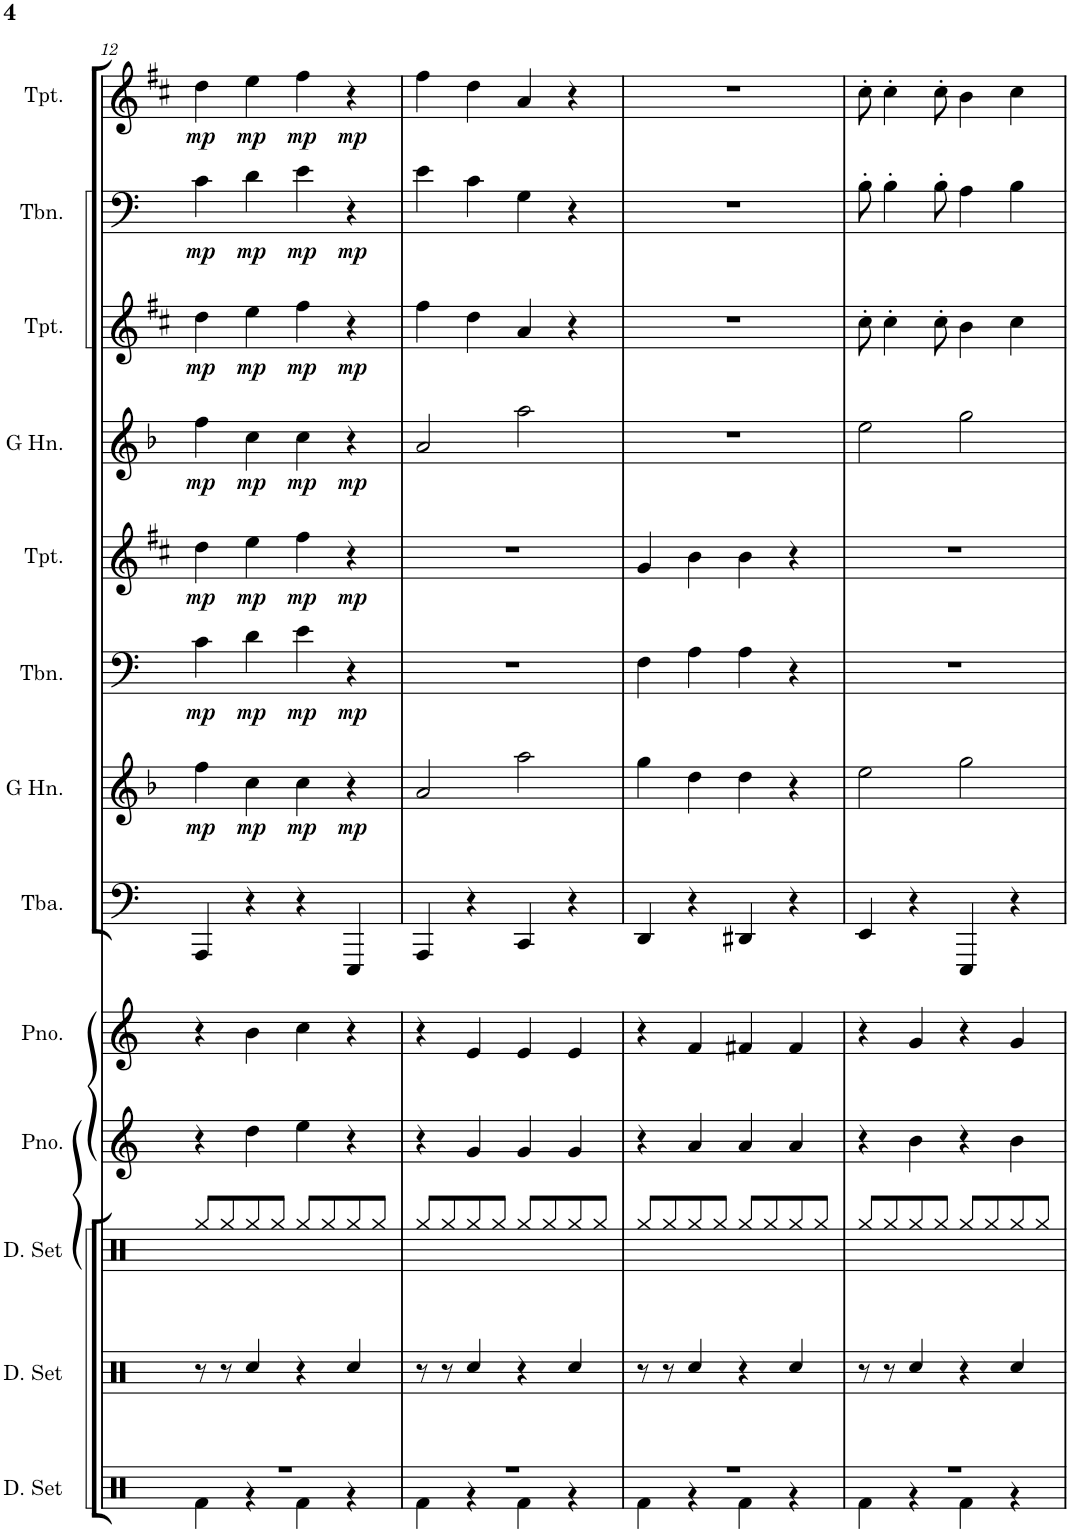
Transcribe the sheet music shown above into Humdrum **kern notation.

**kern	**kern	**kern	**kern	**kern	**kern	**kern	**dynam	**kern	**dynam	**kern	**dynam	**kern	**dynam	**kern	**dynam	**kern	**dynam	**kern	**dynam
*part13	*part12	*part11	*part10	*part9	*part8	*part7	*part7	*part6	*part6	*part5	*part5	*part4	*part4	*part3	*part3	*part2	*part2	*part1	*part1
*staff13	*staff12	*staff11	*staff10	*staff9	*staff8	*staff7	*staff7	*staff6	*staff6	*staff5	*staff5	*staff4	*staff4	*staff3	*staff3	*staff2	*staff2	*staff1	*staff1
*I"ドラムセット	*I"ドラムセット	*I"ドラムセット	*I"ピアノ	*I"ピアノ	*I"テューバ	*I"G ホルン	*	*I"トロンボーン	*	*I"トランペット	*	*I"G ホルン	*	*I"トランペット	*	*I"トロンボーン	*	*I"トランペット	*
!!LO:PB:g=z
*clefX	*clefX	*clefX	*clefG2	*clefG2	*clefF4	*clefG2	*	*clefF4	*	*clefG2	*	*clefG2	*	*clefG2	*	*clefF4	*	*clefG2	*
*	*	*	*	*	*	*Trd3c5	*	*	*	*Trd1c2	*	*Trd3c5	*	*Trd1c2	*	*	*	*Trd1c2	*
*k[]	*k[]	*k[]	*k[]	*k[]	*k[]	*k[b-]	*	*k[]	*	*k[f#c#]	*	*k[b-]	*	*k[f#c#]	*	*k[]	*	*k[f#c#]	*
*M4/4	*M4/4	*M4/4	*M4/4	*M4/4	*M4/4	*M4/4	*	*M4/4	*	*M4/4	*	*M4/4	*	*M4/4	*	*M4/4	*	*M4/4	*
=12	=12	=12	=12	=12	=12	=12	=12	=12	=12	=12	=12	=12	=12	=12	=12	=12	=12	=12	=12
*^	*	*	*	*	*	*	*	*	*	*	*	*	*	*	*	*	*	*	*
!	!	!	!	!	!	!	!	!LO:DY:b	!	!LO:DY:b	!	!LO:DY:b	!	!LO:DY:b	!	!LO:DY:b	!	!LO:DY:b	!	!LO:DY:b
1r	4Rf\	8r	8Rgg/L	4r	4r	4AAA/	4ff\	mp	4c\	mp	4dd\	mp	4ff\	mp	4dd\	mp	4c\	mp	4dd\	mp
.	.	8r	8Rgg/	.	.	.	.	.	.	.	.	.	.	.	.	.	.	.	.	.
!	!	!	!	!	!	!	!	!LO:DY:b	!	!LO:DY:b	!	!LO:DY:b	!	!LO:DY:b	!	!LO:DY:b	!	!LO:DY:b	!	!LO:DY:b
.	4r	4Rcc/	8Rgg/	4dd\	4b\	4r	4cc\	mp	4d\	mp	4ee\	mp	4cc\	mp	4ee\	mp	4d\	mp	4ee\	mp
.	.	.	8Rgg/J	.	.	.	.	.	.	.	.	.	.	.	.	.	.	.	.	.
!	!	!	!	!	!	!	!	!LO:DY:b	!	!LO:DY:b	!	!LO:DY:b	!	!LO:DY:b	!	!LO:DY:b	!	!LO:DY:b	!	!LO:DY:b
.	4Rf\	4r	8Rgg/L	4ee\	4cc\	4r	4cc\	mp	4e\	mp	4ff#\	mp	4cc\	mp	4ff#\	mp	4e\	mp	4ff#\	mp
.	.	.	8Rgg/	.	.	.	.	.	.	.	.	.	.	.	.	.	.	.	.	.
!	!	!	!	!	!	!	!	!LO:DY:b	!	!LO:DY:b	!	!LO:DY:b	!	!LO:DY:b	!	!LO:DY:b	!	!LO:DY:b	!	!LO:DY:b
.	4r	4Rcc/	8Rgg/	4r	4r	4EEE/	4r	mp	4r	mp	4r	mp	4r	mp	4r	mp	4r	mp	4r	mp
.	.	.	8Rgg/J	.	.	.	.	.	.	.	.	.	.	.	.	.	.	.	.	.
=13	=13	=13	=13	=13	=13	=13	=13	=13	=13	=13	=13	=13	=13	=13	=13	=13	=13	=13	=13	=13
1r	4Rf\	8r	8Rgg/L	4r	4r	4AAA/	2a/	.	1r	.	1r	.	2a/	.	4ff#\	.	4e\	.	4ff#\	.
.	.	8r	8Rgg/	.	.	.	.	.	.	.	.	.	.	.	.	.	.	.	.	.
.	4r	4Rcc/	8Rgg/	4g/	4e/	4r	.	.	.	.	.	.	.	.	4dd\	.	4c\	.	4dd\	.
.	.	.	8Rgg/J	.	.	.	.	.	.	.	.	.	.	.	.	.	.	.	.	.
.	4Rf\	4r	8Rgg/L	4g/	4e/	4CC/	2aa\	.	.	.	.	.	2aa\	.	4a/	.	4G\	.	4a/	.
.	.	.	8Rgg/	.	.	.	.	.	.	.	.	.	.	.	.	.	.	.	.	.
.	4r	4Rcc/	8Rgg/	4g/	4e/	4r	.	.	.	.	.	.	.	.	4r	.	4r	.	4r	.
.	.	.	8Rgg/J	.	.	.	.	.	.	.	.	.	.	.	.	.	.	.	.	.
=14	=14	=14	=14	=14	=14	=14	=14	=14	=14	=14	=14	=14	=14	=14	=14	=14	=14	=14	=14	=14
1r	4Rf\	8r	8Rgg/L	4r	4r	4DD/	4gg\	.	4F\	.	4g/	.	1r	.	1r	.	1r	.	1r	.
.	.	8r	8Rgg/	.	.	.	.	.	.	.	.	.	.	.	.	.	.	.	.	.
.	4r	4Rcc/	8Rgg/	4a/	4f/	4r	4dd\	.	4A\	.	4b\	.	.	.	.	.	.	.	.	.
.	.	.	8Rgg/J	.	.	.	.	.	.	.	.	.	.	.	.	.	.	.	.	.
.	4Rf\	4r	8Rgg/L	4a/	4f#X/	4DD#X/	4dd\	.	4A\	.	4b\	.	.	.	.	.	.	.	.	.
.	.	.	8Rgg/	.	.	.	.	.	.	.	.	.	.	.	.	.	.	.	.	.
.	4r	4Rcc/	8Rgg/	4a/	4f#/	4r	4r	.	4r	.	4r	.	.	.	.	.	.	.	.	.
.	.	.	8Rgg/J	.	.	.	.	.	.	.	.	.	.	.	.	.	.	.	.	.
=15	=15	=15	=15	=15	=15	=15	=15	=15	=15	=15	=15	=15	=15	=15	=15	=15	=15	=15	=15	=15
1r	4Rf\	8r	8Rgg/L	4r	4r	4EE/	2ee\	.	1r	.	1r	.	2ee\	.	8cc#'\	.	8B'\	.	8cc#'\	.
.	.	8r	8Rgg/	.	.	.	.	.	.	.	.	.	.	.	4cc#'\	.	4B'\	.	4cc#'\	.
.	4r	4Rcc/	8Rgg/	4b\	4g/	4r	.	.	.	.	.	.	.	.	.	.	.	.	.	.
.	.	.	8Rgg/J	.	.	.	.	.	.	.	.	.	.	.	8cc#'\	.	8B'\	.	8cc#'\	.
.	4Rf\	4r	8Rgg/L	4r	4r	4EEE/	2gg\	.	.	.	.	.	2gg\	.	4b\	.	4A\	.	4b\	.
.	.	.	8Rgg/	.	.	.	.	.	.	.	.	.	.	.	.	.	.	.	.	.
.	4r	4Rcc/	8Rgg/	4b\	4g/	4r	.	.	.	.	.	.	.	.	4cc#\	.	4B\	.	4cc#\	.
.	.	.	8Rgg/J	.	.	.	.	.	.	.	.	.	.	.	.	.	.	.	.	.
*v	*v	*	*	*	*	*	*	*	*	*	*	*	*	*	*	*	*	*	*	*
=	=	=	=	=	=	=	=	=	=	=	=	=	=	=	=	=	=	=	=
*-	*-	*-	*-	*-	*-	*-	*-	*-	*-	*-	*-	*-	*-	*-	*-	*-	*-	*-	*-
